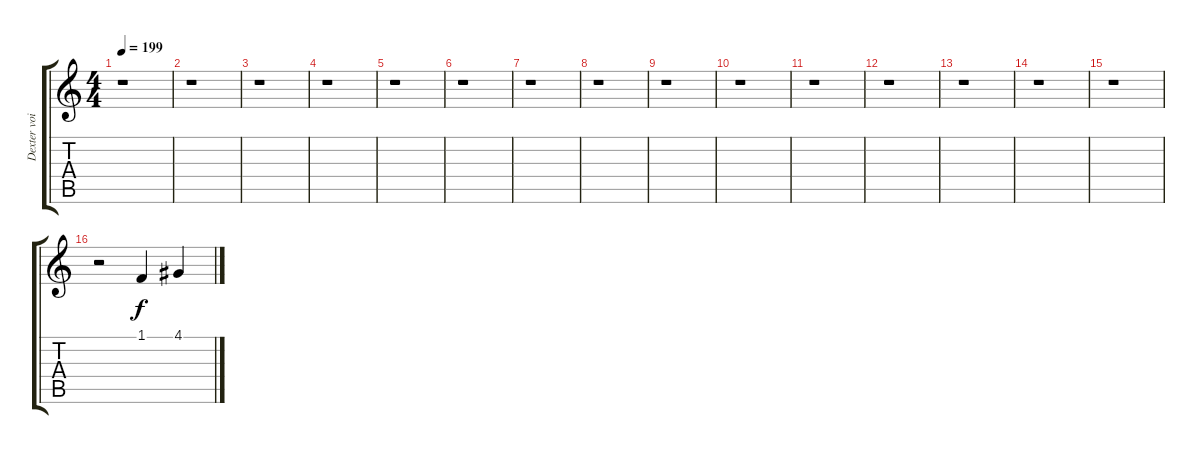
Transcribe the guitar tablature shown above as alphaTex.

\track ("Dexter voice" "Dexter voi") {instrument tenorsax}
\staff {score tabs}
\tuning (E4 B3 G3 D3 A2 E2) {hide}
\ts (4 4)
\tempo 199
\clef g2
\ks c
r.1{dy f} |
r.1 |
r.1 |
r.1 |
r.1 |
r.1 |
r.1 |
r.1 |
r.1 |
r.1 |
r.1 |
r.1 |
r.1 |
r.1 |
r.1 |
r.2 1.1.4 4.1.4
